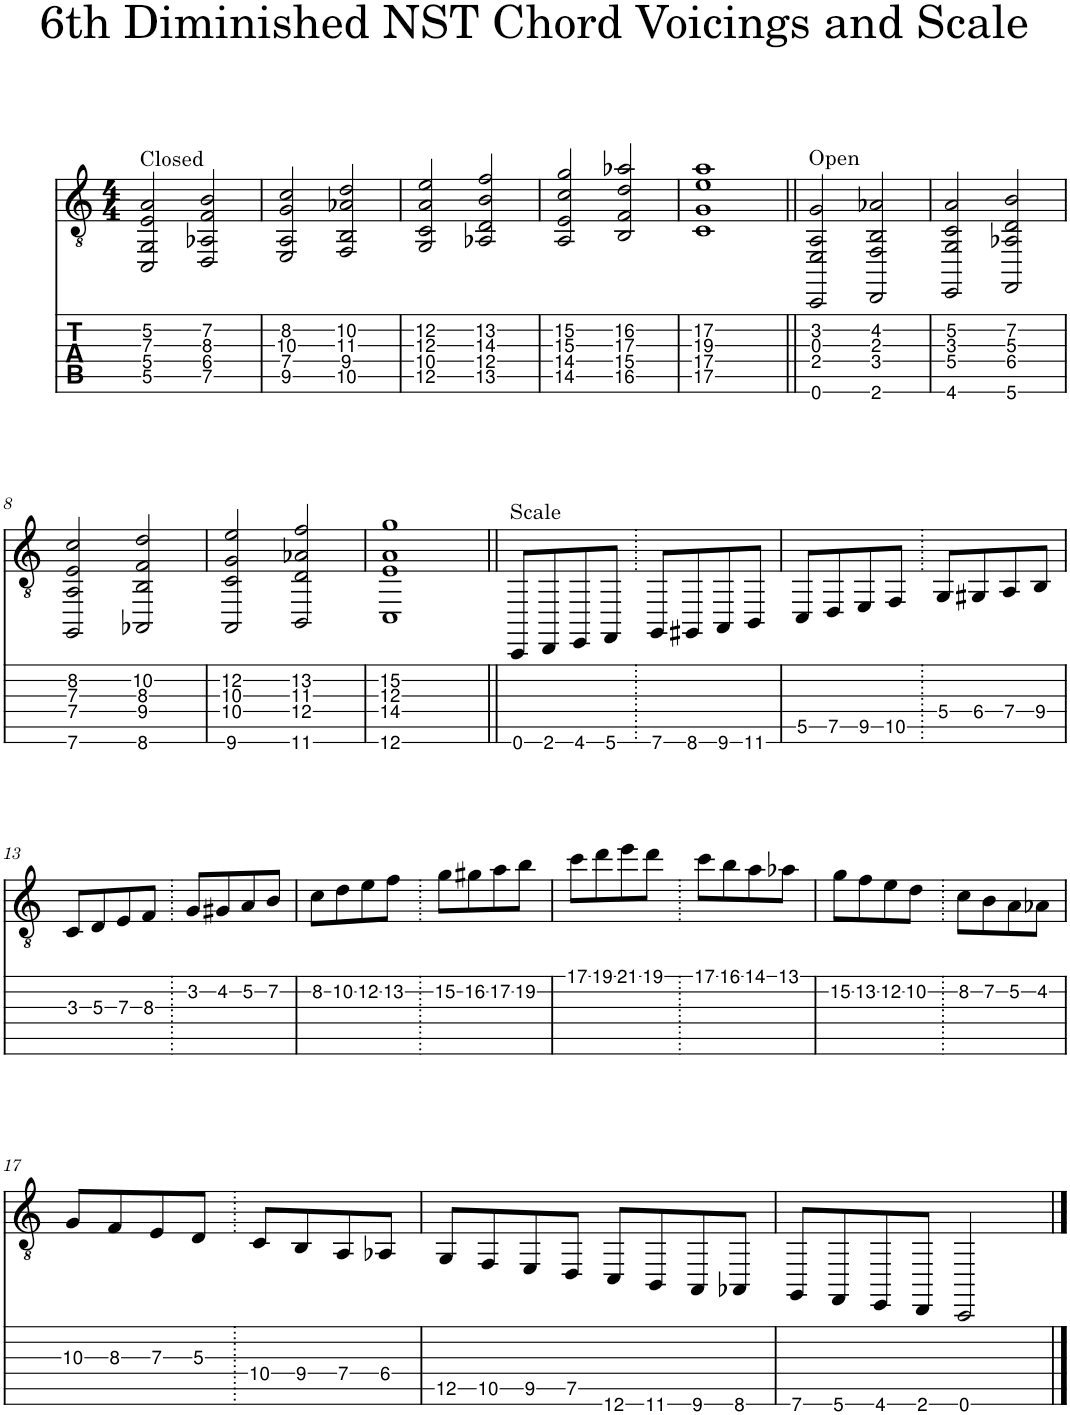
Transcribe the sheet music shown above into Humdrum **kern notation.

**kern	**kern
*part1	*part1
*staff2	*staff1
*I"Acoustic Guitar (NST)	*
*I'Guit.	*
*stria6	*
*	*clefGv2
*Trd-7c-12	*Trd-7c-12
*k[]	*k[]
*M4/4	*M4/4
=1	=1
!	!LO:TX:a:t=Closed
2CC 2GG 2E 2A	2CC/ 2GG/ 2E/ 2A/
2DD 2AA- 2F 2B	2DD/ 2AA-X/ 2F/ 2B/
=2	=2
2EE 2AA 2G 2c	2EE/ 2AA/ 2G/ 2c/
2FF 2BB 2A- 2d	2FF/ 2BB/ 2A-X/ 2d/
=3	=3
2GG 2C 2A 2e	2GG/ 2C/ 2A/ 2e/
2AA- 2D 2B 2f	2AA-X/ 2D/ 2B/ 2f/
=4	=4
2AA 2E 2c 2g	2AA/ 2E/ 2c/ 2g/
2BB 2F 2d 2a-	2BB/ 2F/ 2d/ 2a-X/
=5	=5
1C 1G 1e 1a	1C 1G 1e 1a
=6||	=6||
!	!LO:TX:a:t=Open
2CCC 2EE 2AA 2G	2CCC/ 2EE/ 2AA/ 2G/
2DDD 2FF 2BB 2A-	2DDD/ 2FF/ 2BB/ 2A-X/
=7	=7
2EEE 2GG 2C 2A	2EEE/ 2GG/ 2C/ 2A/
2FFF 2AA- 2D 2B	2FFF/ 2AA-X/ 2D/ 2B/
!!LO:LB:g=z
=8	=8
2GGG 2AA 2E 2c	2GGG/ 2AA/ 2E/ 2c/
2AAA- 2BB 2F 2d	2AAA-X/ 2BB/ 2F/ 2d/
=9	=9
2AAA 2C 2G 2e	2AAA/ 2C/ 2G/ 2e/
2BBB 2D 2A- 2f	2BBB/ 2D/ 2A-X/ 2f/
=10	=10
1CC 1E 1A 1g	1CC 1E 1A 1g
=11.	=11.
!	!LO:TX:a:t=Scale
8CCCL	8CCC/L
8DDDJ	8DDD/
8EEEL	8EEE/
8FFFJ	8FFF/J
8GGGL	8GGG/L
8GGG#J	8GGG#X/
8AAAL	8AAA/
8BBBJ	8BBB/J
=12.	=12.
8CCL	8CC/L
8DDJ	8DD/
8EEL	8EE/
8FFJ	8FF/J
8GGL	8GG/L
8GG#XJ	8GG#X/
8AAL	8AA/
8BBJ	8BB/J
!!LO:LB:g=z
=13.	=13.
8CL	8C/L
8DJ	8D/
8EL	8E/
8FJ	8F/J
8GL	8G/L
8G#XJ	8G#X/
8AL	8A/
8BJ	8B/J
=14.	=14.
8cL	8c\L
8dJ	8d\
8eL	8e\
8fJ	8f\J
8gL	8g\L
8g#XJ	8g#X\
8aL	8a\
8bJ	8b\J
=15.	=15.
8ccL	8cc\L
8ddJ	8dd\
8eeL	8ee\
8ddJ	8dd\J
8ccL	8cc\L
8bJ	8b\
8aL	8a\
8a-J	8a-X\J
=16.	=16.
8gL	8g\L
8fJ	8f\
8eL	8e\
8dJ	8d\J
8cL	8c\L
8BJ	8B\
8AL	8A\
8A-J	8A-X\J
!!LO:LB:g=z
=17.	=17.
8GL	8G/L
8FJ	8F/
8EL	8E/
8DJ	8D/J
8CL	8C/L
8BBJ	8BB/
8AAL	8AA/
8AA-J	8AA-X/J
=18	=18
8GGL	8GG/L
8FFJ	8FF/
8EEL	8EE/
8DDJ	8DD/J
8CCL	8CC/L
8BBBJ	8BBB/
8AAAL	8AAA/
8AAA-XJ	8AAA-X/J
=19	=19
8GGGL	8GGG/L
8FFFJ	8FFF/
8EEEL	8EEE/
8DDDJ	8DDD/J
2CCC	2CCC/
==	==
*-	*-
